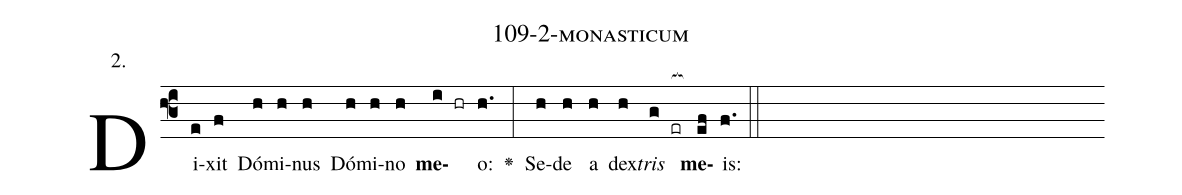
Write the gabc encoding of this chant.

name: 109-2-monasticum;
annotation: 2.;
%%
(f3)Di(e)xit(f) Dó(h)mi(h)nus(h) Dó(h)mi(h)no(h) <b>me</b>(i hr)o:(h.) <v>\greheightstar</v>(:) Se(h)de(h) a(h) dex(h)<i>tris</i>(g er[ocb:1{]) <b>me</b>(ef[ocb:0}])is:(f.) (::)


%E(h) u(h) o(h) u(g) a(ef) e.(f.) (::)
